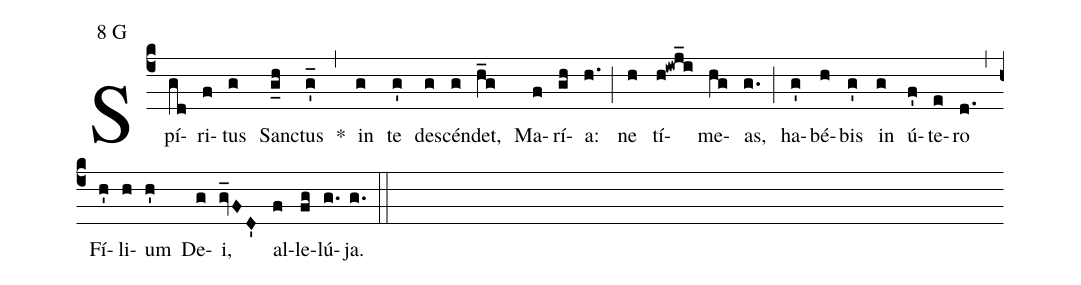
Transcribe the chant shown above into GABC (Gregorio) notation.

mode:8 G;
%%
(c4) Spí(gd)ri(f)tus(g) San(g_h)ctus(g'_) *(,) in(g) te(g') de(g)scén(g)det,(h_g) Ma(f)rí(gh)a:(h.) (;) ne(h) tí(h!iwj_i)me(hg)as,(g.) (;) ha(g')bé(h)bis(g') in(g) ú(f')te(e)ro(d.) (,) Fí(h')li(h)um(h') De(g)i,(gv_FD') al(f)le(fg)lú(g.)ja.(g.) (::)
